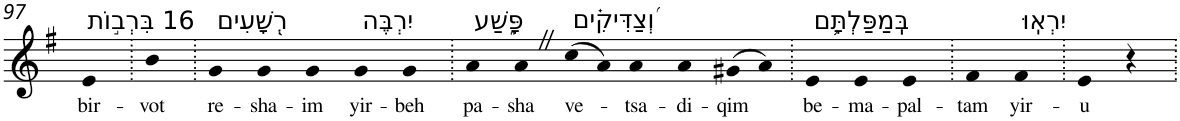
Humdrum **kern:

**kern	**text
*part1	*part1
*staff1	*staff1
*I"Piano	*
*I'Pno	*
!!LO:PB:g=z
*clefG2	*
*k[f#]	*
*G:	*
=97	=97
!LO:TX:a:t=16 בִּרְב֣וֹת	!
!	!LO:LY:b
4e	bir-
=98.	=98.
!	!LO:LY:b
4b	-vot
=99.	=99.
!LO:TX:a:t=רְ֭שָׁעִים	!
!	!LO:LY:b
4g	re-
!	!LO:LY:b
4g	-sha-
!	!LO:LY:b
4g	-im
!LO:TX:a:t=יִרְבֶּה	!
!	!LO:LY:b
4g	yir-
!	!LO:LY:b
4g	-beh
=100.	=100.
!LO:TX:a:t=פָּ֑שַׁע	!
!	!LO:LY:b
4a	pa-
!	!LO:LY:b
4aZ	-sha
!LO:TX:a:t=וְ֝צַדִּיקִ֗ים	!
!	!LO:LY:b
(>8cc	ve-
8a)	.
!	!LO:LY:b
4a	-tsa-
!	!LO:LY:b
4a	-di-
!	!LO:LY:b
(>8g#X	-qim
8a)	.
=101.	=101.
!LO:TX:a:t=בְּֽמַפַּלְתָּ֥ם	!
!	!LO:LY:b
4e	be-
!	!LO:LY:b
4e	-ma-
!	!LO:LY:b
4e	-pal-
=102.	=102.
!	!LO:LY:b
4f#	-tam
!LO:TX:a:t=יִרְאֽוּ	!
!	!LO:LY:b
4f#	yir-
=103.	=103.
!	!LO:LY:b
4e	-u
4r	.
=.	=.
*-	*-
